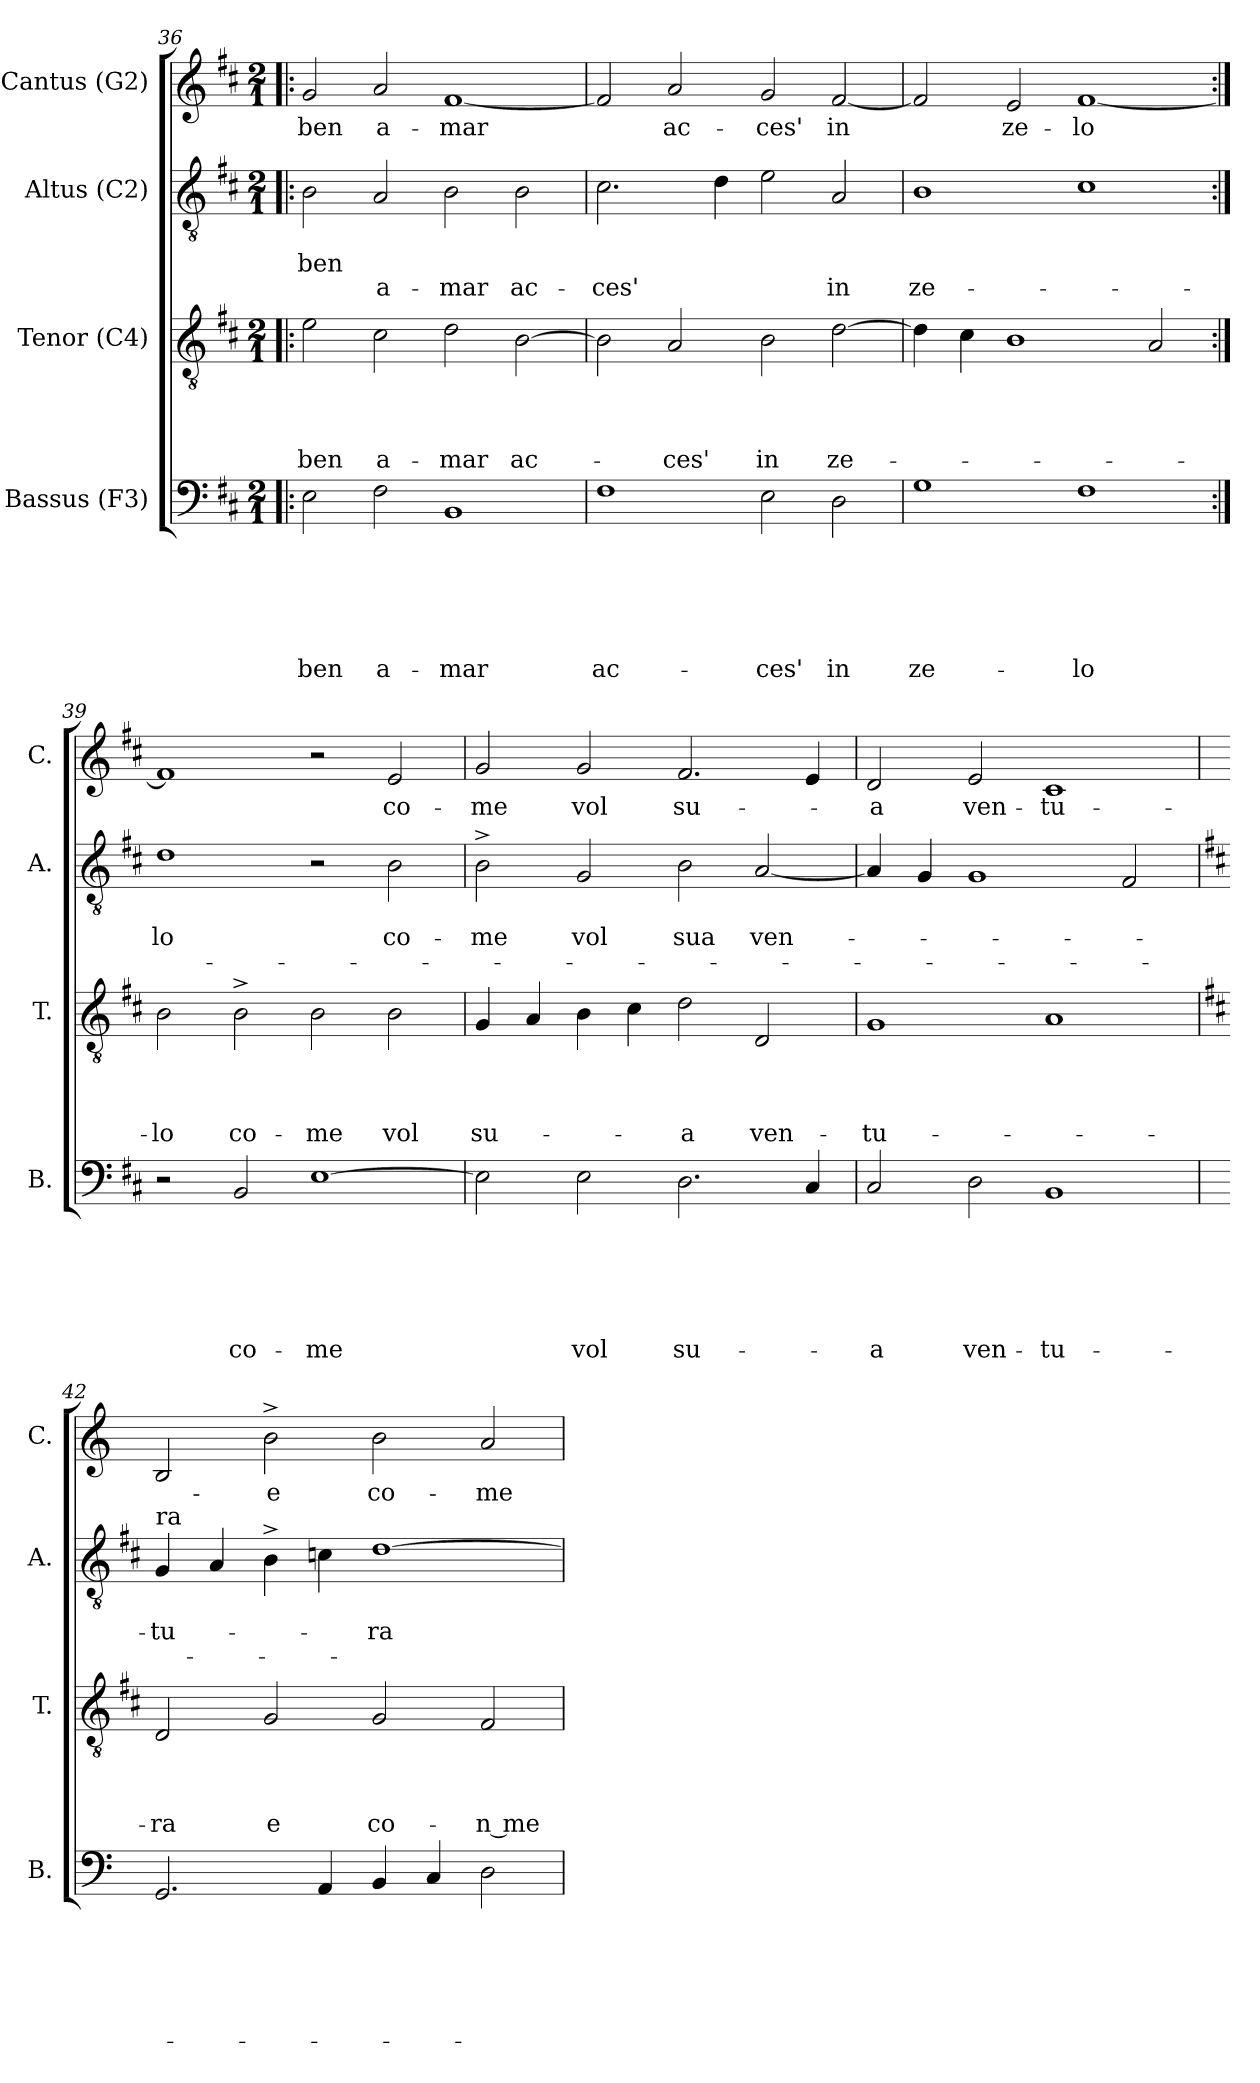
**kern	**text	**text	**text	**text	**text	**text	**kern	**text	**text	**text	**text	**kern	**text	**text	**text	**kern	**text
*part4	*part4	*part4	*part4	*part4	*part4	*part4	*part3	*part3	*part3	*part3	*part3	*part2	*part2	*part2	*part2	*part1	*part1
*staff4	*staff4	*staff4	*staff4	*staff4	*staff4	*staff4	*staff3	*staff3	*staff3	*staff3	*staff3	*staff2	*staff2	*staff2	*staff2	*staff1	*staff1
*I"Bassus (F3)	*	*	*	*	*	*	*I"Tenor (C4)	*	*	*	*	*I"Altus (C2)	*	*	*	*I"Cantus (G2)	*
*I'B.	*	*	*	*	*	*	*I'T.	*	*	*	*	*I'A.	*	*	*	*I'C.	*
*clefF4	*	*	*	*	*	*	*clefGv2	*	*	*	*	*clefGv2	*	*	*	*clefG2	*
*k[f#c#]	*	*	*	*	*	*	*k[f#c#]	*	*	*	*	*k[f#c#]	*	*	*	*k[f#c#]	*
*D:	*	*	*	*	*	*	*D:	*	*	*	*	*D:	*	*	*	*D:	*
*M2/1	*	*	*	*	*	*	*M2/1	*	*	*	*	*M2/1	*	*	*	*M2/1	*
=36!|:	=36!|:	=36!|:	=36!|:	=36!|:	=36!|:	=36!|:	=36!|:	=36!|:	=36!|:	=36!|:	=36!|:	=36!|:	=36!|:	=36!|:	=36!|:	=36!|:	=36!|:
!	!	!	!	!	!	!LO:LY:b	!	!	!	!	!LO:LY:b	!	!	!LO:LY:b	!	!	!LO:LY:b
2E\	.	.	.	.	.	ben	2e\	.	.	.	ben	2B\	.	ben	.	2g/	ben
!	!	!	!	!	!	!LO:LY:b	!	!	!	!	!LO:LY:b	!	!	!	!LO:LY:b	!	!LO:LY:b
2F#\	.	.	.	.	.	a-	2c#\	.	.	.	a-	2A/	.	.	a-	2a/	a-
!	!	!	!	!	!	!LO:LY:b	!	!	!	!	!LO:LY:b	!	!	!	!LO:LY:b	!	!LO:LY:b
1BB	.	.	.	.	.	-mar	2d\	.	.	.	-mar	2B\	.	.	-mar	[<1f#	-mar
!	!	!	!	!	!	!	!	!	!	!	!LO:LY:b	!	!	!	!LO:LY:b	!	!
.	.	.	.	.	.	.	[>2B\	.	.	.	ac-	2B\	.	.	ac-	.	.
=37	=37	=37	=37	=37	=37	=37	=37	=37	=37	=37	=37	=37	=37	=37	=37	=37	=37
!	!	!	!	!	!	!LO:LY:b	!	!	!	!	!	!	!	!	!LO:LY:b	!	!
1F#	.	.	.	.	.	ac-	2B\]	.	.	.	.	2.c#\	.	.	-ces'	2f#/]	.
!	!	!	!	!	!	!	!	!	!	!	!LO:LY:b	!	!	!	!	!	!LO:LY:b
.	.	.	.	.	.	.	2A/	.	.	.	-ces'	.	.	.	.	2a/	ac-
.	.	.	.	.	.	.	.	.	.	.	.	4d\	.	.	.	.	.
!	!	!	!	!	!	!LO:LY:b	!	!	!	!	!LO:LY:b	!	!	!	!	!	!LO:LY:b
2E\	.	.	.	.	.	-ces'	2B\	.	.	.	in	2e\	.	.	.	2g/	-ces'
!	!	!	!	!	!	!LO:LY:b	!	!	!	!	!LO:LY:b	!	!	!	!LO:LY:b	!	!LO:LY:b
2D\	.	.	.	.	.	in	[>2d\	.	.	.	ze-	2A/	.	.	in	[<2f#/	in
=38	=38	=38	=38	=38	=38	=38	=38	=38	=38	=38	=38	=38	=38	=38	=38	=38	=38
!	!	!	!	!	!	!LO:LY:b	!	!	!	!	!	!	!	!	!LO:LY:b	!	!
1G	.	.	.	.	.	ze-	4d\]	.	.	.	.	1B	.	.	ze-	2f#/]	.
.	.	.	.	.	.	.	4c#\	.	.	.	.	.	.	.	.	.	.
!	!	!	!	!	!	!	!	!	!	!	!	!	!	!	!	!	!LO:LY:b
.	.	.	.	.	.	.	1B	.	.	.	.	.	.	.	.	2e/	ze-
!	!	!	!	!	!	!LO:LY:b	!	!	!	!	!	!	!	!	!	!	!LO:LY:b
1F#	.	.	.	.	.	-lo	.	.	.	.	.	1c#	.	.	.	[<1f#	-lo
.	.	.	.	.	.	.	2A/	.	.	.	.	.	.	.	.	.	.
!!LO:LB:g=z
=39:|!	=39:|!	=39:|!	=39:|!	=39:|!	=39:|!	=39:|!	=39:|!	=39:|!	=39:|!	=39:|!	=39:|!	=39:|!	=39:|!	=39:|!	=39:|!	=39:|!	=39:|!
!	!	!	!	!	!	!	!	!	!	!	!LO:LY:b	!	!	!LO:LY:b:rj	!	!	!
2r	.	.	.	.	.	.	2B\	.	.	.	-lo	1d	.	lo	.	1f#]	.
!	!	!	!	!	!	!LO:LY:b	!	!	!	!	!LO:LY:b	!	!	!	!	!	!
2BB/	.	.	.	.	.	co-	2B^>\	.	.	.	co-	.	.	.	.	.	.
!	!	!	!	!	!	!LO:LY:b	!	!	!	!	!LO:LY:b	!	!	!	!	!	!
[>1E	.	.	.	.	.	-me	2B\	.	.	.	-me	2r	.	.	.	2r	.
!	!	!	!	!	!	!	!	!	!	!	!LO:LY:b	!	!	!LO:LY:b	!	!	!LO:LY:b
.	.	.	.	.	.	.	2B\	.	.	.	vol	2B\	.	co-	.	2e/	co-
=40	=40	=40	=40	=40	=40	=40	=40	=40	=40	=40	=40	=40	=40	=40	=40	=40	=40
!	!	!	!	!	!	!	!	!	!	!	!LO:LY:b	!	!	!LO:LY:b	!	!	!LO:LY:b
2E\]	.	.	.	.	.	.	4G/	.	.	.	su-	2B^>\	.	-me	.	2g/	-me
.	.	.	.	.	.	.	4A/	.	.	.	.	.	.	.	.	.	.
!	!	!	!	!	!	!LO:LY:b	!	!	!	!	!	!	!	!LO:LY:b	!	!	!LO:LY:b
2E\	.	.	.	.	.	vol	4B\	.	.	.	.	2G/	.	vol	.	2g/	vol
.	.	.	.	.	.	.	4c#\	.	.	.	.	.	.	.	.	.	.
!	!	!	!	!	!	!LO:LY:b	!	!	!	!	!LO:LY:b	!	!	!LO:LY:b	!	!	!LO:LY:b
2.D\	.	.	.	.	.	su-	2d\	.	.	.	-a	2B\	.	sua	.	2.f#/	su-
!	!	!	!	!	!	!	!	!	!	!	!LO:LY:b	!	!	!LO:LY:b	!	!	!
.	.	.	.	.	.	.	2D/	.	.	.	ven-	[<2A/	.	ven-	.	.	.
4C#/	.	.	.	.	.	.	.	.	.	.	.	.	.	.	.	4e/	.
=41	=41	=41	=41	=41	=41	=41	=41	=41	=41	=41	=41	=41	=41	=41	=41	=41	=41
!	!	!	!	!	!	!LO:LY:b	!	!	!	!	!LO:LY:b	!	!	!	!	!	!LO:LY:b
2C#/	.	.	.	.	.	-a	1G	.	.	.	-tu-	4A/]	.	.	.	2d/	-a
.	.	.	.	.	.	.	.	.	.	.	.	4G/	.	.	.	.	.
!	!	!	!	!	!	!LO:LY:b	!	!	!	!	!	!	!	!	!	!	!LO:LY:b
2D\	.	.	.	.	.	ven-	.	.	.	.	.	1G	.	.	.	2e/	ven-
!	!	!	!	!	!	!LO:LY:b	!	!	!	!	!	!	!	!	!	!	!LO:LY:b
1BB	.	.	.	.	.	-tu-	1A	.	.	.	.	.	.	.	.	1c#	-tu-
.	.	.	.	.	.	.	.	.	.	.	.	2F#/	.	.	.	.	.
=42	=42	=42	=42	=42	=42	=42	=42	=42	=42	=42	=42	=42	=42	=42	=42	=42	=42
*k[]	*	*	*	*	*	*	*	*	*	*	*	*	*	*	*	*k[]	*
*C:	*	*	*	*	*	*	*	*	*	*	*	*	*	*	*	*C:	*
!	!	!	!	!	!	!	!	!	!	!	!	!LO:TX:a:t=ra	!	!	!	!	!
!	!	!	!	!	!	!	!	!	!	!	!LO:LY:b	!	!	!LO:LY:b	!	!	!
2.GG/	.	.	.	.	.	.	2D/	.	.	.	-ra	4G/	.	-tu-	.	2B/	.
.	.	.	.	.	.	.	.	.	.	.	.	4A/	.	.	.	.	.
!	!	!	!	!	!	!	!	!	!	!	!LO:LY:b	!	!	!	!	!	!LO:LY:b
.	.	.	.	.	.	.	2G/	.	.	.	e	4B^>\	.	.	.	2b^>\	-e
4AA/	.	.	.	.	.	.	.	.	.	.	.	4c\	.	.	.	.	.
!	!	!	!	!	!	!	!	!	!	!	!LO:LY:b	!	!	!LO:LY:b	!	!	!LO:LY:b
4BB/	.	.	.	.	.	.	2G/	.	.	.	co-	[<1d	.	-ra	.	2b\	co-
4C/	.	.	.	.	.	.	.	.	.	.	.	.	.	.	.	.	.
!	!	!	!	!	!	!	!	!	!	!	!LO:LY:b:rj	!	!	!	!	!	!LO:LY:b
2D\	.	.	.	.	.	.	2F#/	.	.	.	-n me	.	.	.	.	2a/	-me
=	=	=	=	=	=	=	=	=	=	=	=	=	=	=	=	=	=
*-	*-	*-	*-	*-	*-	*-	*-	*-	*-	*-	*-	*-	*-	*-	*-	*-	*-
